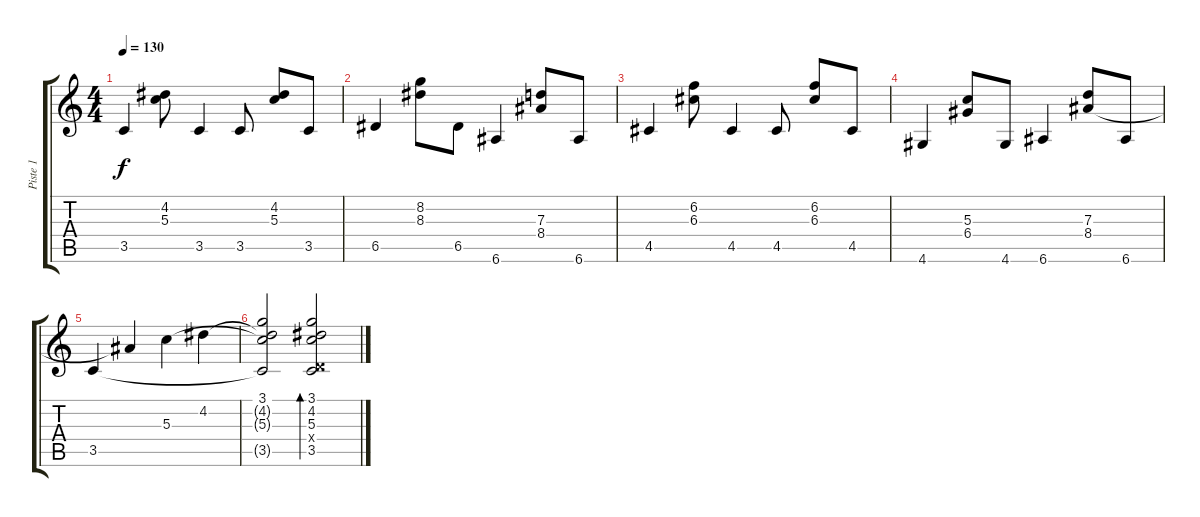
\track ("Piste 1" "Piste 1") {instrument acousticguitarsteel}
\staff {score tabs}
\tuning (E4 B3 G3 D3 A2 E2) {hide}
\ts (4 4)
\tempo 130
\clef g2
\ks c
3.5.4{dy f} (4.2 5.3).8 3.5.4 3.5.8 (4.2 5.3).8 3.5.8 |
6.5.4 (8.2 8.3).8 6.5.8 6.6.4 (7.3 8.4).8 6.6.8 |
4.5.4 (6.2 6.3).8 4.5.4 4.5.8 (6.2 6.3).8 4.5.8 |
4.6.4 (5.3 6.4).8 4.6.8 6.6.4 (7.3 8.4).8 6.6.8 |
3.5.4 8.4{t}.4 5.3.4 4.2.4 |
(3.1 4.2{t} 5.3{t} 3.5{t}).2 (3.1 4.2 5.3 0.4{x} 3.5).2{bd 240}
